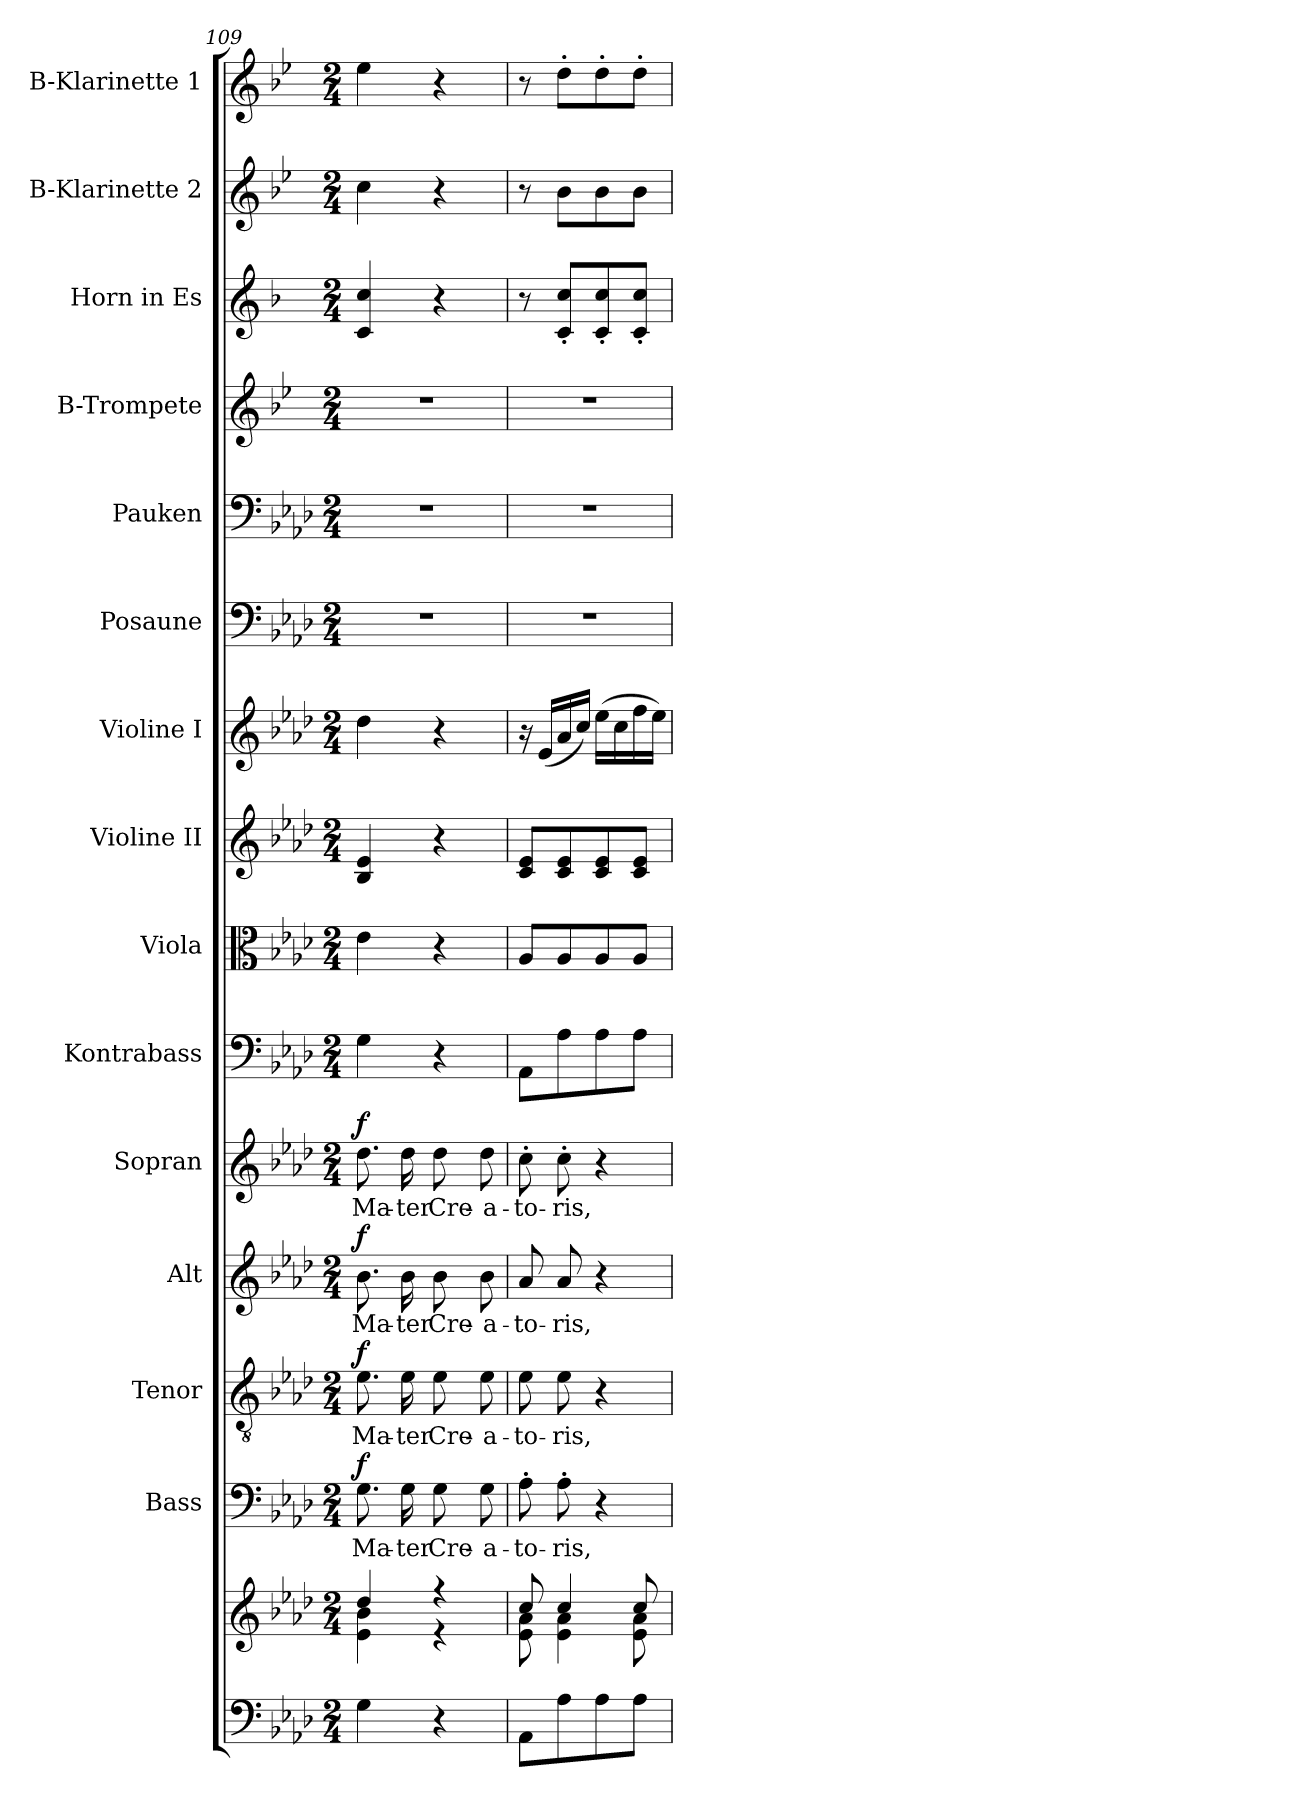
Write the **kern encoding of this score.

**kern	**kern	**kern	**text	**dynam	**kern	**text	**dynam	**kern	**text	**dynam	**kern	**text	**dynam	**kern	**kern	**kern	**kern	**kern	**kern	**kern	**kern	**kern	**kern
*part15	*part15	*part14	*part14	*part14	*part13	*part13	*part13	*part12	*part12	*part12	*part11	*part11	*part11	*part10	*part9	*part8	*part7	*part6	*part5	*part4	*part3	*part2	*part1
*staff16	*staff15	*staff14	*staff14	*staff14	*staff13	*staff13	*staff13	*staff12	*staff12	*staff12	*staff11	*staff11	*staff11	*staff10	*staff9	*staff8	*staff7	*staff6	*staff5	*staff4	*staff3	*staff2	*staff1
*	*	*I"Bass	*	*	*I"Tenor	*	*	*I"Alt	*	*	*I"Sopran	*	*	*I"Kontrabass	*I"Viola	*I"Violine II	*I"Violine I	*I"Posaune	*I"Pauken	*I"B-Trompete	*I"Horn in Es	*I"B-Klarinette 2	*I"B-Klarinette 1
*	*	*I'B.	*	*	*I'T.	*	*	*I'A.	*	*	*I'S.	*	*	*I'Kb.	*I'Vla.	*I'Vl. II	*I'Vl. I	*I'Pos.	*I'Pk.	*I'B Trp.	*	*I'B Kl. 2	*I'B Kl. 1
*clefF4	*clefG2	*clefF4	*	*	*clefGv2	*	*	*clefG2	*	*	*clefG2	*	*	*clefF4	*clefC3	*clefG2	*clefG2	*clefF4	*clefF4	*clefG2	*clefG2	*clefG2	*clefG2
*	*	*	*	*	*	*	*	*	*	*	*	*	*	*ITrd7c12	*	*	*	*	*	*ITrd1c2	*ITrd5c9	*ITrd1c2	*ITrd1c2
*k[b-e-a-d-]	*k[b-e-a-d-]	*k[b-e-a-d-]	*	*	*k[b-e-a-d-]	*	*	*k[b-e-a-d-]	*	*	*k[b-e-a-d-]	*	*	*k[b-e-a-d-]	*k[b-e-a-d-]	*k[b-e-a-d-]	*k[b-e-a-d-]	*k[b-e-a-d-]	*k[b-e-a-d-]	*k[b-e-a-d-]	*k[b-e-a-d-]	*k[b-e-a-d-]	*k[b-e-a-d-]
*A-:	*A-:	*A-:	*	*	*A-:	*	*	*A-:	*	*	*A-:	*	*	*A-:	*A-:	*A-:	*A-:	*A-:	*A-:	*A-:	*A-:	*A-:	*A-:
*M2/4	*M2/4	*M2/4	*	*	*M2/4	*	*	*M2/4	*	*	*M2/4	*	*	*M2/4	*M2/4	*M2/4	*M2/4	*M2/4	*M2/4	*M2/4	*M2/4	*M2/4	*M2/4
=109	=109	=109	=109	=109	=109	=109	=109	=109	=109	=109	=109	=109	=109	=109	=109	=109	=109	=109	=109	=109	=109	=109	=109
*	*^	*	*	*	*	*	*	*	*	*	*	*	*	*	*	*	*	*	*	*	*	*	*
!	!	!	!	!LO:LY:b	!LO:DY:a	!	!LO:LY:b	!LO:DY:a	!	!LO:LY:b	!LO:DY:a	!	!LO:LY:b	!LO:DY:a	!	!	!	!	!	!	!	!	!	!
4G\	4dd-/	4e-\ 4b-\	8.G\	Ma-	f	8.e-\	Ma-	f	8.b-\	Ma-	f	8.dd-\	Ma-	f	4GG\	4e-\	4B-/ 4e-/	4dd-\	2r	2r	2r	4E-/ 4e-/	4b-\	4dd-\
!	!	!	!	!LO:LY:b	!	!	!LO:LY:b	!	!	!LO:LY:b	!	!	!LO:LY:b	!	!	!	!	!	!	!	!	!	!	!
.	.	.	16G\	-ter	.	16e-\	-ter	.	16b-\	-ter	.	16dd-\	-ter	.	.	.	.	.	.	.	.	.	.	.
!	!	!	!	!LO:LY:b	!	!	!LO:LY:b	!	!	!LO:LY:b	!	!	!LO:LY:b	!	!	!	!	!	!	!	!	!	!	!
4r	4r	4r	8G\	Cre-	.	8e-\	Cre-	.	8b-\	Cre-	.	8dd-\	Cre-	.	4r	4r	4r	4r	.	.	.	4r	4r	4r
!	!	!	!	!LO:LY:b	!	!	!LO:LY:b	!	!	!LO:LY:b	!	!	!LO:LY:b	!	!	!	!	!	!	!	!	!	!	!
.	.	.	8G\	-a-	.	8e-\	-a-	.	8b-\	-a-	.	8dd-\	-a-	.	.	.	.	.	.	.	.	.	.	.
=110	=110	=110	=110	=110	=110	=110	=110	=110	=110	=110	=110	=110	=110	=110	=110	=110	=110	=110	=110	=110	=110	=110	=110	=110
!	!	!	!	!LO:LY:b	!	!	!LO:LY:b	!	!	!LO:LY:b	!	!	!LO:LY:b	!	!	!	!	!	!	!	!	!	!	!
8AA-\L	8cc/	8e-\ 8a-\	8A-'>\	-to-	.	8e-\	-to-	.	8a-/	-to-	.	8cc'>\	-to-	.	8AAA-\L	8A-/L	8c/ 8e-/L	16r	2r	2r	2r	8r	8r	8r
.	.	.	.	.	.	.	.	.	.	.	.	.	.	.	.	.	.	(<16e-/LL	.	.	.	.	.	.
!	!	!	!	!LO:LY:b	!	!	!LO:LY:b	!	!	!LO:LY:b	!	!	!LO:LY:b	!	!	!	!	!	!	!	!	!	!	!
8A-\	4cc/	4e-\ 4a-\	8A-'>\	-ris,	.	8e-\	-ris,	.	8a-/	-ris,	.	8cc'>\	-ris,	.	8AA-\	8A-/	8c/ 8e-/	16a-/	.	.	.	8E-/'< 8e-/'<L	8a-\L	8cc'>\L
.	.	.	.	.	.	.	.	.	.	.	.	.	.	.	.	.	.	16cc/JJ)	.	.	.	.	.	.
8A-\	.	.	4r	.	.	4r	.	.	4r	.	.	4r	.	.	8AA-\	8A-/	8c/ 8e-/	(>16ee-\LL	.	.	.	8E-/'< 8e-/'<	8a-\	8cc'>\
.	.	.	.	.	.	.	.	.	.	.	.	.	.	.	.	.	.	16cc\	.	.	.	.	.	.
8A-\J	8cc/	8e-\ 8a-\	.	.	.	.	.	.	.	.	.	.	.	.	8AA-\J	8A-/J	8c/ 8e-/J	16ff\	.	.	.	8E-/'< 8e-/'<J	8a-\J	8cc'>\J
.	.	.	.	.	.	.	.	.	.	.	.	.	.	.	.	.	.	16ee-\JJ)	.	.	.	.	.	.
*	*v	*v	*	*	*	*	*	*	*	*	*	*	*	*	*	*	*	*	*	*	*	*	*	*
=	=	=	=	=	=	=	=	=	=	=	=	=	=	=	=	=	=	=	=	=	=	=	=
*-	*-	*-	*-	*-	*-	*-	*-	*-	*-	*-	*-	*-	*-	*-	*-	*-	*-	*-	*-	*-	*-	*-	*-
